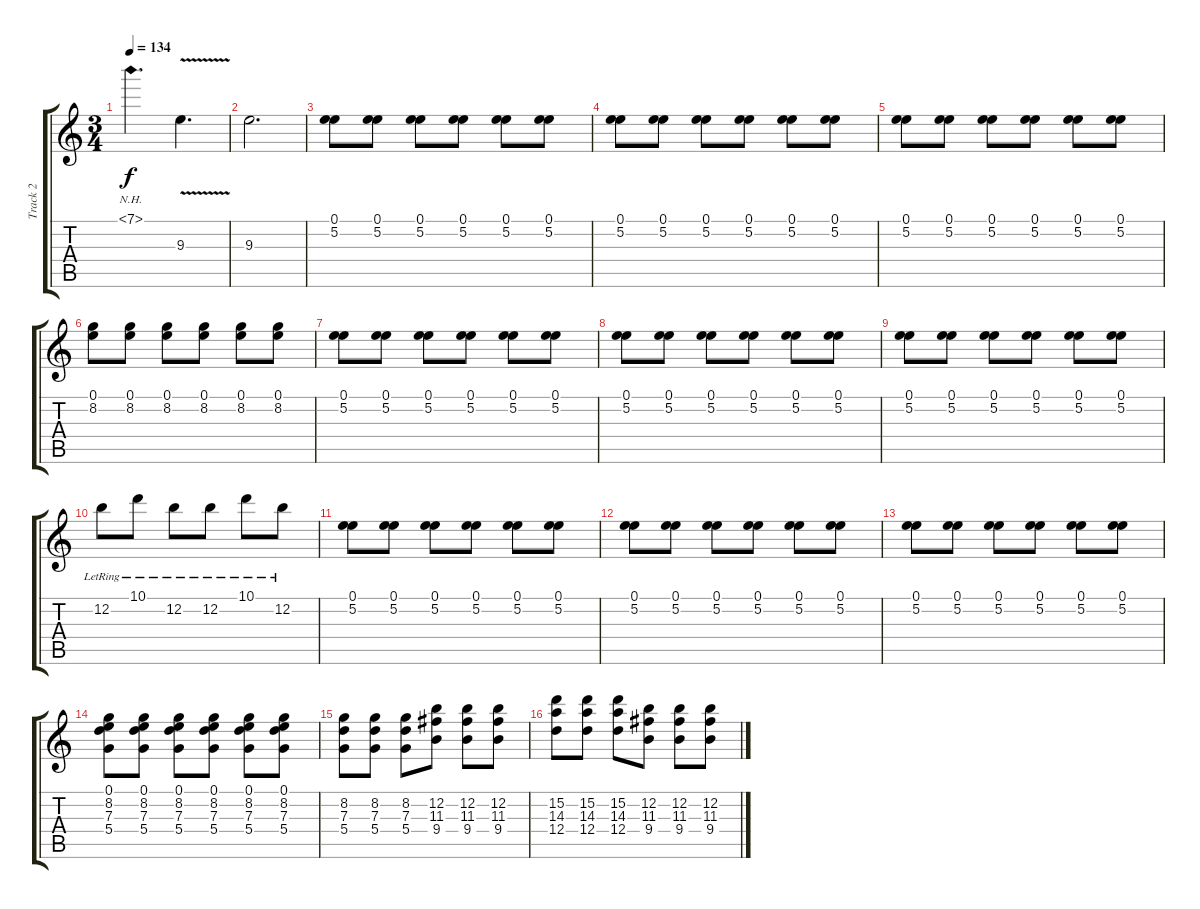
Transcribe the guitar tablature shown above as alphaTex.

\track ("Track 2" "Track 2") {instrument distortionguitar}
\staff {score tabs}
\tuning (E4 B3 G3 D3 A2 E2) {hide}
\ts (3 4)
\tempo 134
\clef g2
\ks c
7.1{nh t}.4{d dy f} 9.3{v}.4{d} |
9.3.2{d} |
(0.1 5.2).8{volume 13} (0.1 5.2).8 (0.1 5.2).8 (0.1 5.2).8 (0.1 5.2).8 (0.1 5.2).8 |
(0.1 5.2).8 (0.1 5.2).8 (0.1 5.2).8 (0.1 5.2).8 (0.1 5.2).8 (0.1 5.2).8 |
(0.1 5.2).8 (0.1 5.2).8 (0.1 5.2).8 (0.1 5.2).8 (0.1 5.2).8 (0.1 5.2).8 |
(0.1 8.2).8 (0.1 8.2).8 (0.1 8.2).8 (0.1 8.2).8 (0.1 8.2).8 (0.1 8.2).8 |
(0.1 5.2).8 (0.1 5.2).8 (0.1 5.2).8 (0.1 5.2).8 (0.1 5.2).8 (0.1 5.2).8 |
(0.1 5.2).8 (0.1 5.2).8 (0.1 5.2).8 (0.1 5.2).8 (0.1 5.2).8 (0.1 5.2).8 |
(0.1 5.2).8 (0.1 5.2).8 (0.1 5.2).8 (0.1 5.2).8 (0.1 5.2).8 (0.1 5.2).8 |
12.2{lr}.8{volume 15} 10.1{lr}.8 12.2{lr}.8 12.2{lr}.8 10.1{lr}.8 12.2{lr}.8 |
(0.1 5.2).8{volume 11} (0.1 5.2).8 (0.1 5.2).8 (0.1 5.2).8 (0.1 5.2).8 (0.1 5.2).8 |
(0.1 5.2).8 (0.1 5.2).8 (0.1 5.2).8 (0.1 5.2).8 (0.1 5.2).8 (0.1 5.2).8 |
(0.1 5.2).8 (0.1 5.2).8 (0.1 5.2).8 (0.1 5.2).8 (0.1 5.2).8 (0.1 5.2).8 |
(0.1 8.2 7.3 5.4).8 (0.1 8.2 7.3 5.4).8 (0.1 8.2 7.3 5.4).8 (0.1 8.2 7.3 5.4).8 (0.1 8.2 7.3 5.4).8 (0.1 8.2 7.3 5.4).8 |
(8.2 7.3 5.4).8 (8.2 7.3 5.4).8 (8.2 7.3 5.4).8 (12.2 11.3 9.4).8 (12.2 11.3 9.4).8 (12.2 11.3 9.4).8 |
(15.2 14.3 12.4).8 (15.2 14.3 12.4).8 (15.2 14.3 12.4).8 (12.2 11.3 9.4).8 (12.2 11.3 9.4).8 (12.2 11.3 9.4).8
